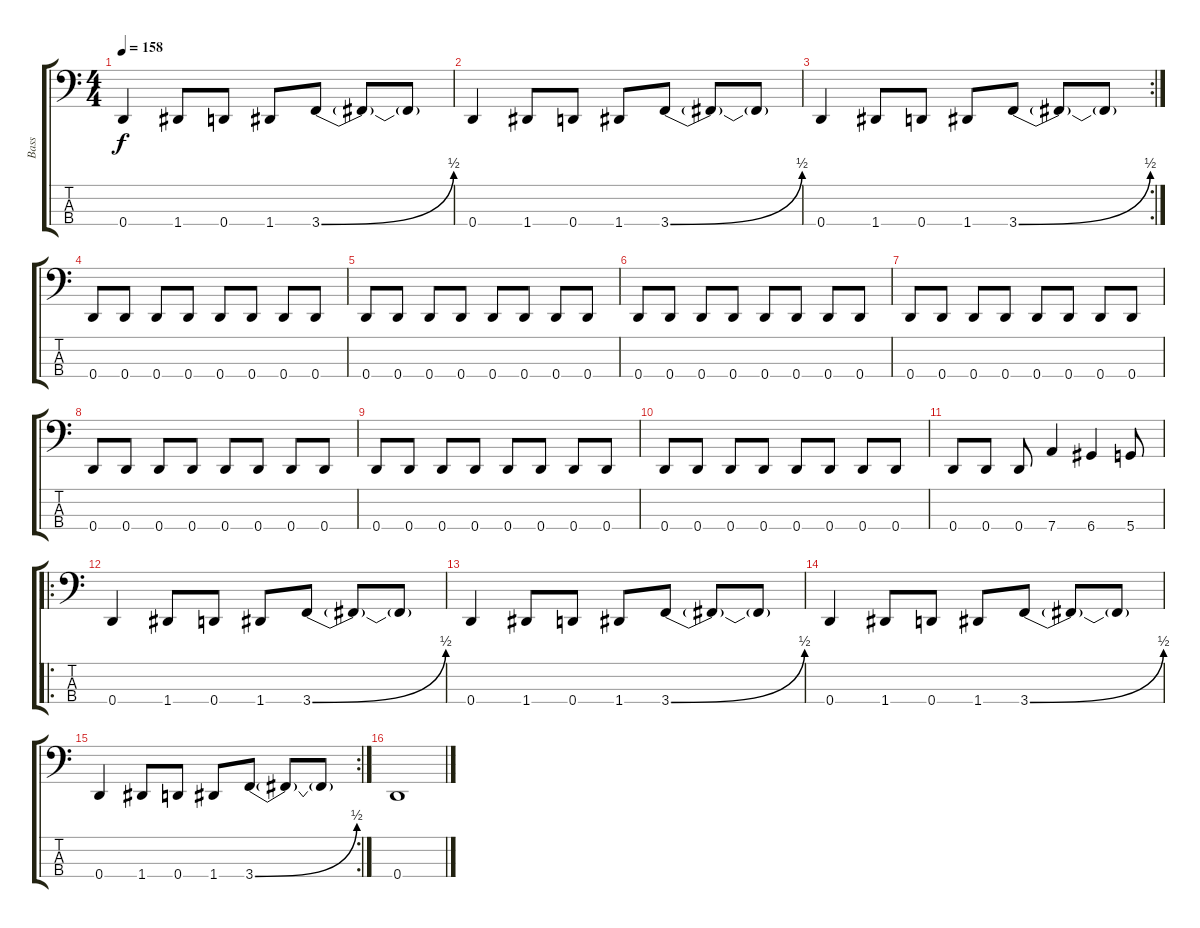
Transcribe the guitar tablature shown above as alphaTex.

\track ("Bass" "Bass") {instrument electricbassfinger}
\staff {score tabs}
\tuning (F2 C2 G1 D1) {hide}
\ts (4 4)
\tempo 158
\clef f4
\ks c
0.4.4{dy f} 1.4.8 0.4.8 1.4.8 3.4{be (bend 0 0 60 2)}.8 3.4{t}.8 3.4{t}.8 |
0.4.4 1.4.8 0.4.8 1.4.8 3.4{be (bend 0 0 60 2)}.8 3.4{t}.8 3.4{t}.8 |
\rc 2
0.4.4 1.4.8 0.4.8 1.4.8 3.4{be (bend 0 0 60 2)}.8 3.4{t}.8 3.4{t}.8 |
0.4.8 0.4.8 0.4.8 0.4.8 0.4.8 0.4.8 0.4.8 0.4.8 |
0.4.8 0.4.8 0.4.8 0.4.8 0.4.8 0.4.8 0.4.8 0.4.8 |
0.4.8 0.4.8 0.4.8 0.4.8 0.4.8 0.4.8 0.4.8 0.4.8 |
0.4.8 0.4.8 0.4.8 0.4.8 0.4.8 0.4.8 0.4.8 0.4.8 |
0.4.8 0.4.8 0.4.8 0.4.8 0.4.8 0.4.8 0.4.8 0.4.8 |
0.4.8 0.4.8 0.4.8 0.4.8 0.4.8 0.4.8 0.4.8 0.4.8 |
0.4.8 0.4.8 0.4.8 0.4.8 0.4.8 0.4.8 0.4.8 0.4.8 |
0.4.8 0.4.8 0.4.8 7.4.4 6.4.4 5.4.8 |
\ro
0.4.4 1.4.8 0.4.8 1.4.8 3.4{be (bend 0 0 60 2)}.8 3.4{t}.8 3.4{t}.8 |
0.4.4 1.4.8 0.4.8 1.4.8 3.4{be (bend 0 0 60 2)}.8 3.4{t}.8 3.4{t}.8 |
0.4.4 1.4.8 0.4.8 1.4.8 3.4{be (bend 0 0 60 2)}.8 3.4{t}.8 3.4{t}.8 |
\rc 2
0.4.4 1.4.8 0.4.8 1.4.8 3.4{be (bend 0 0 60 2)}.8 3.4{t}.8 3.4{t}.8 |
0.4.1
